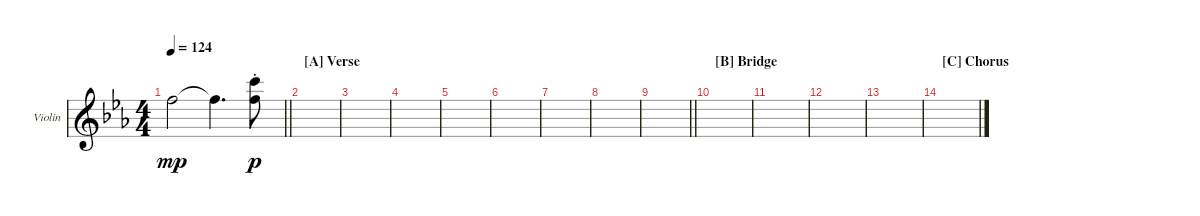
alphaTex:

\bracketExtendMode groupsimilarinstruments
\firstSystemTrackNameOrientation horizontal
\otherSystemsTrackNameOrientation horizontal
\track ("Violinensemble" "Violin") {instrument violin}
\staff {score}
\tuning (E5 A4 D4 G3)
\ts (4 4)
\tempo 124
\clef g2
\barLineRight lightlight
\ks cminor
1.1{t}.2{dy mp} 1.1{t}.4{d} (8.1{st} 8.2{st}).8{dy p} |
\section ("A" "Verse")
|
|
|
|
|
|
|
\barLineRight lightlight
|
\section ("B" "Bridge")
|
|
|
|
\section ("C" "Chorus")
